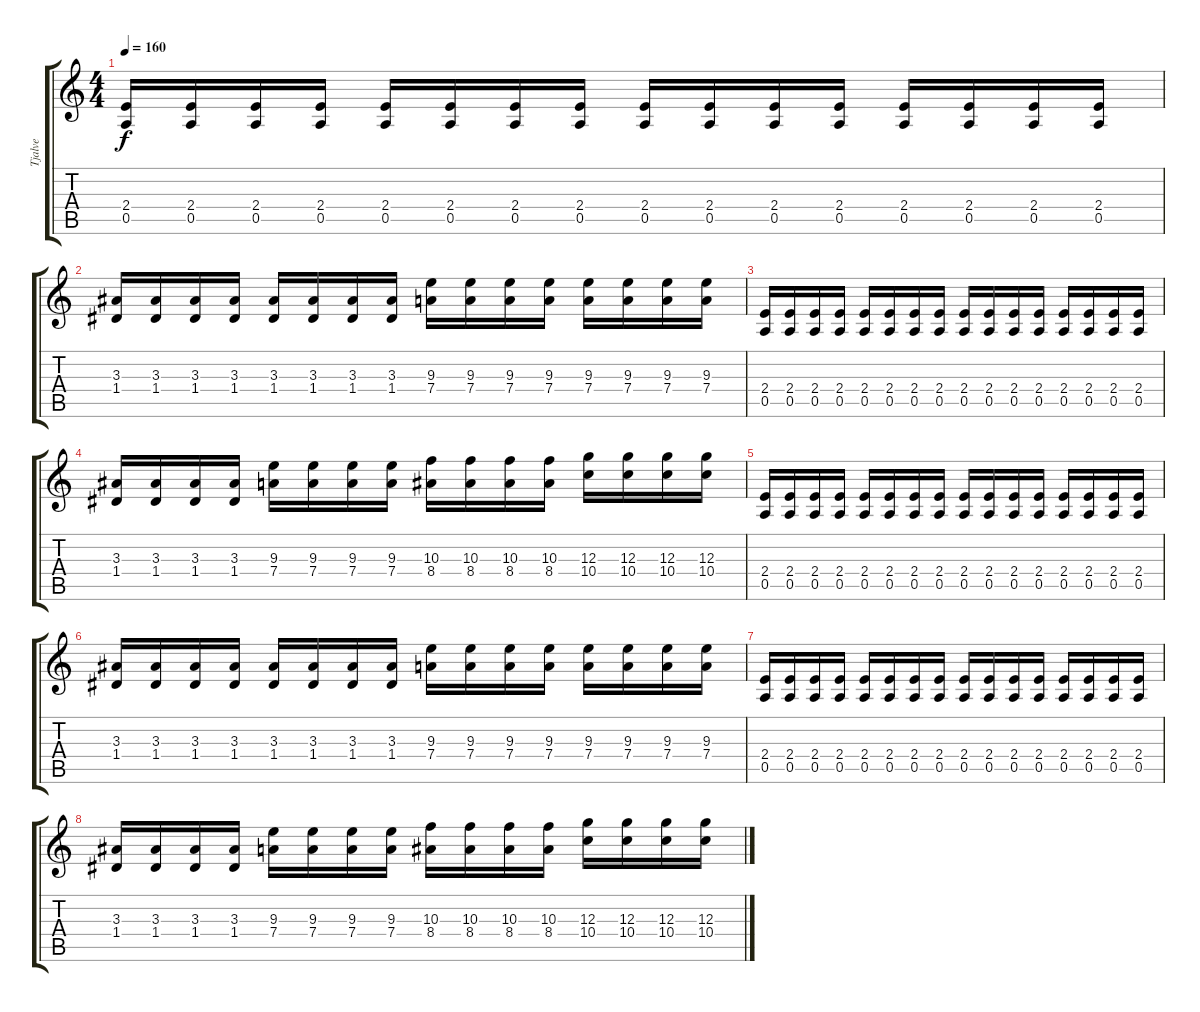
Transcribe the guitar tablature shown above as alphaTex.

\track ("Tjalve" "Tjalve") {instrument distortionguitar}
\staff {score tabs}
\tuning (E4 B3 G3 D3 A2 E2) {hide}
\ts (4 4)
\tempo 160
\clef g2
\ks c
(2.4 0.5).16{dy f} (2.4 0.5).16 (2.4 0.5).16 (2.4 0.5).16 (2.4 0.5).16 (2.4 0.5).16 (2.4 0.5).16 (2.4 0.5).16 (2.4 0.5).16 (2.4 0.5).16 (2.4 0.5).16 (2.4 0.5).16 (2.4 0.5).16 (2.4 0.5).16 (2.4 0.5).16 (2.4 0.5).16 |
(3.3 1.4).16 (3.3 1.4).16 (3.3 1.4).16 (3.3 1.4).16 (3.3 1.4).16 (3.3 1.4).16 (3.3 1.4).16 (3.3 1.4).16 (9.3 7.4).16 (9.3 7.4).16 (9.3 7.4).16 (9.3 7.4).16 (9.3 7.4).16 (9.3 7.4).16 (9.3 7.4).16 (9.3 7.4).16 |
(2.4 0.5).16 (2.4 0.5).16 (2.4 0.5).16 (2.4 0.5).16 (2.4 0.5).16 (2.4 0.5).16 (2.4 0.5).16 (2.4 0.5).16 (2.4 0.5).16 (2.4 0.5).16 (2.4 0.5).16 (2.4 0.5).16 (2.4 0.5).16 (2.4 0.5).16 (2.4 0.5).16 (2.4 0.5).16 |
(3.3 1.4).16 (3.3 1.4).16 (3.3 1.4).16 (3.3 1.4).16 (9.3 7.4).16 (9.3 7.4).16 (9.3 7.4).16 (9.3 7.4).16 (10.3 8.4).16 (10.3 8.4).16 (10.3 8.4).16 (10.3 8.4).16 (12.3 10.4).16 (12.3 10.4).16 (12.3 10.4).16 (12.3 10.4).16 |
(2.4 0.5).16 (2.4 0.5).16 (2.4 0.5).16 (2.4 0.5).16 (2.4 0.5).16 (2.4 0.5).16 (2.4 0.5).16 (2.4 0.5).16 (2.4 0.5).16 (2.4 0.5).16 (2.4 0.5).16 (2.4 0.5).16 (2.4 0.5).16 (2.4 0.5).16 (2.4 0.5).16 (2.4 0.5).16 |
(3.3 1.4).16 (3.3 1.4).16 (3.3 1.4).16 (3.3 1.4).16 (3.3 1.4).16 (3.3 1.4).16 (3.3 1.4).16 (3.3 1.4).16 (9.3 7.4).16 (9.3 7.4).16 (9.3 7.4).16 (9.3 7.4).16 (9.3 7.4).16 (9.3 7.4).16 (9.3 7.4).16 (9.3 7.4).16 |
(2.4 0.5).16 (2.4 0.5).16 (2.4 0.5).16 (2.4 0.5).16 (2.4 0.5).16 (2.4 0.5).16 (2.4 0.5).16 (2.4 0.5).16 (2.4 0.5).16 (2.4 0.5).16 (2.4 0.5).16 (2.4 0.5).16 (2.4 0.5).16 (2.4 0.5).16 (2.4 0.5).16 (2.4 0.5).16 |
(3.3 1.4).16 (3.3 1.4).16 (3.3 1.4).16 (3.3 1.4).16 (9.3 7.4).16 (9.3 7.4).16 (9.3 7.4).16 (9.3 7.4).16 (10.3 8.4).16 (10.3 8.4).16 (10.3 8.4).16 (10.3 8.4).16 (12.3 10.4).16 (12.3 10.4).16 (12.3 10.4).16 (12.3 10.4).16
